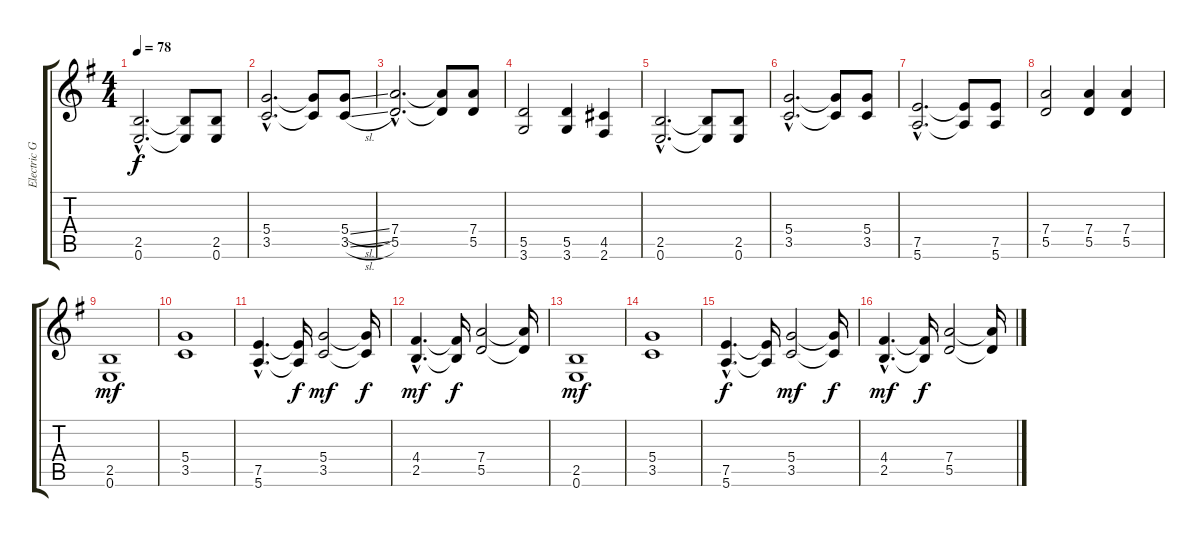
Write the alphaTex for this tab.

\track ("Electric Guitar" "Electric G") {instrument distortionguitar}
\staff {score tabs}
\tuning (E4 B3 G3 D3 A2 E2) {hide}
\ts (4 4)
\tempo 78
\clef g2
\ks g
(2.5{hac} 0.6{hac}).2{d dy f} (2.5{t} 0.6{t}).8 (2.5 0.6).8 |
(5.4{hac} 3.5{hac}).2{d} (5.4{t} 3.5{t}).8 (5.4{sl} 3.5{sl}).8 |
(7.4{hac} 5.5{hac}).2{d} (7.4{t} 5.5{t}).8 (7.4 5.5).8 |
(5.5 3.6).2 (5.5 3.6).4 (4.5 2.6).4 |
(2.5{hac} 0.6{hac}).2{d} (2.5{t} 0.6{t}).8 (2.5 0.6).8 |
(5.4{hac} 3.5{hac}).2{d} (5.4{t} 3.5{t}).8 (5.4 3.5).8 |
(7.5{hac} 5.6{hac}).2{d} (7.5{t} 5.6{t}).8 (7.5 5.6).8 |
(7.4 5.5).2 (7.4 5.5).4 (7.4 5.5).4 |
(2.5 0.6).1{dy mf} |
(5.4 3.5).1 |
(7.5{hac} 5.6{hac}).4{d} (7.5{t} 5.6{t}).16{dy f} (5.4 3.5).2{dy mf} (5.4{t} 3.5{t}).16{dy f} |
(4.4{hac} 2.5{hac}).4{d dy mf} (4.4{t} 2.5{t}).16{dy f} (7.4 5.5).2 (7.4{t} 5.5{t}).16 |
(2.5 0.6).1{dy mf} |
(5.4 3.5).1 |
(7.5{hac} 5.6{hac}).4{d dy f} (7.5{t} 5.6{t}).16 (5.4 3.5).2{dy mf} (5.4{t} 3.5{t}).16{dy f} |
(4.4{hac} 2.5{hac}).4{d dy mf} (4.4{t} 2.5{t}).16{dy f} (7.4 5.5).2 (7.4{t} 5.5{t}).16
